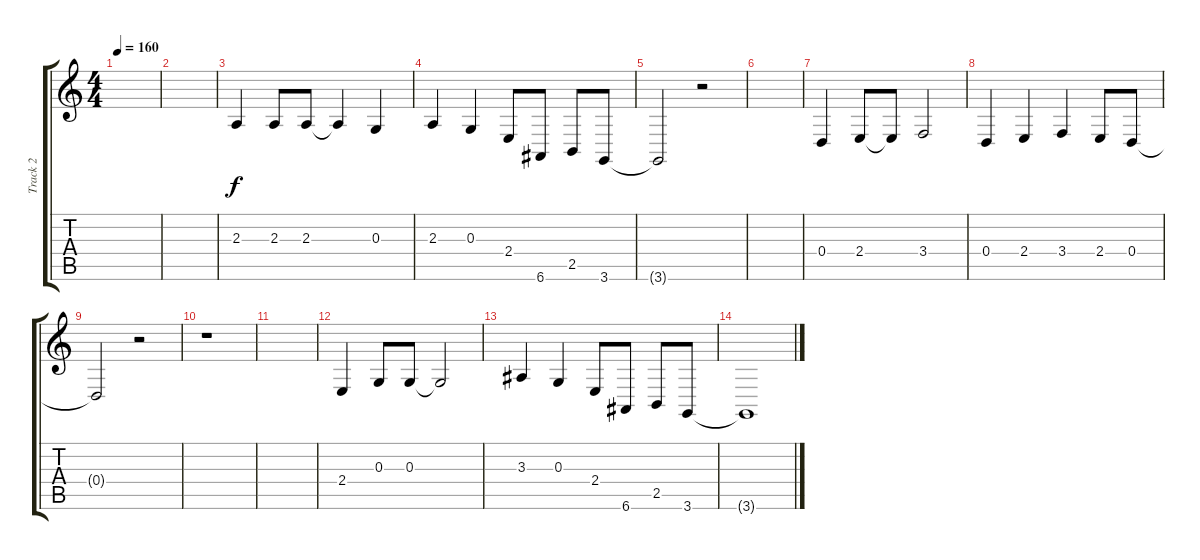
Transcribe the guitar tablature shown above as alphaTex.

\track ("Track 2" "Track 2") {instrument cello}
\staff {score tabs}
\tuning (E4 B3 G3 D3 A2 E2) {hide}
\ts (4 4)
\tempo 160
\clef g2
\ks c
|
|
2.3.4 2.3.8 2.3.8 2.3{t}.4 0.3.4 |
2.3.4 0.3.4 2.4.8 6.6.8 2.5.8 3.6.8 |
3.6{t}.2 r.2 |
|
0.4.4 2.4.8 2.4{t}.8 3.4.2 |
0.4.4 2.4.4 3.4.4 2.4.8 0.4.8 |
0.4{t}.2 r.2 |
r.1 |
|
2.4.4 0.3.8 0.3.8 0.3{t}.2 |
3.3.4 0.3.4 2.4.8 6.6.8 2.5.8 3.6.8 |
3.6{t}.1
